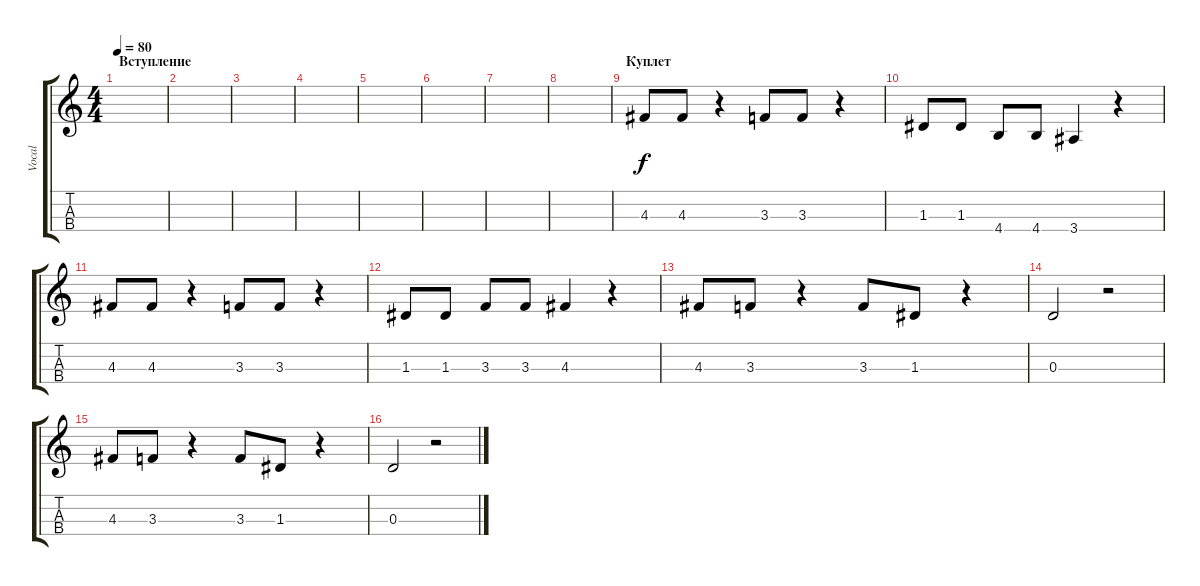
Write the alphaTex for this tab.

\track ("Vocal" "Vocal") {instrument violin}
\staff {score tabs}
\tuning (E5 A4 D4 G3) {hide}
\ts (4 4)
\section ("" "Вступление")
\tempo 80
\clef g2
\ks c
|
|
|
|
|
|
|
|
\section ("" "Куплет")
4.3.8 4.3.8 r.4 3.3.8 3.3.8 r.4 |
1.3.8 1.3.8 4.4.8 4.4.8 3.4.4 r.4 |
4.3.8 4.3.8 r.4 3.3.8 3.3.8 r.4 |
1.3.8 1.3.8 3.3.8 3.3.8 4.3.4 r.4 |
4.3.8 3.3.8 r.4 3.3.8 1.3.8 r.4 |
0.3.2 r.2 |
4.3.8 3.3.8 r.4 3.3.8 1.3.8 r.4 |
0.3.2 r.2
